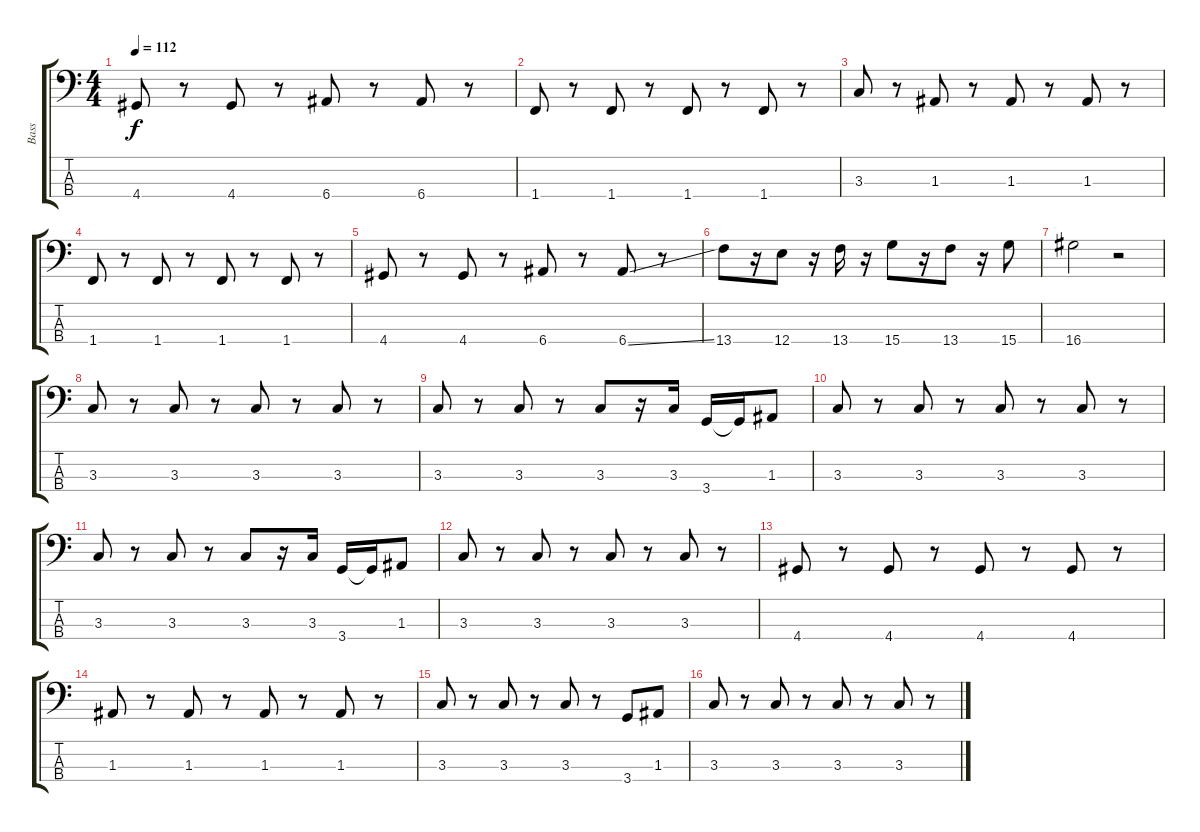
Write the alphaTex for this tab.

\track ("Bass" "Bass") {instrument slapbass1}
\staff {score tabs}
\tuning (G2 D2 A1 E1) {hide}
\ts (4 4)
\tempo 112
\clef f4
\ks c
4.4.8{dy f} r.8 4.4.8 r.8 6.4.8 r.8 6.4.8 r.8 |
1.4.8 r.8 1.4.8 r.8 1.4.8 r.8 1.4.8 r.8 |
3.3.8 r.8 1.3.8 r.8 1.3.8 r.8 1.3.8 r.8 |
1.4.8 r.8 1.4.8 r.8 1.4.8 r.8 1.4.8 r.8 |
4.4.8 r.8 4.4.8 r.8 6.4.8 r.8 6.4{ss}.8 r.8 |
13.4.8 r.16 12.4.8 r.16 13.4.16 r.16 15.4.8 r.16 13.4.8 r.16 15.4.8 |
16.4.2 r.2 |
3.3.8 r.8 3.3.8 r.8 3.3.8 r.8 3.3.8 r.8 |
3.3.8 r.8 3.3.8 r.8 3.3.8 r.16 3.3.16 3.4.16 3.4{t}.16 1.3.8 |
3.3.8 r.8 3.3.8 r.8 3.3.8 r.8 3.3.8 r.8 |
3.3.8 r.8 3.3.8 r.8 3.3.8 r.16 3.3.16 3.4.16 3.4{t}.16 1.3.8 |
3.3.8 r.8 3.3.8 r.8 3.3.8 r.8 3.3.8 r.8 |
4.4.8 r.8 4.4.8 r.8 4.4.8 r.8 4.4.8 r.8 |
1.3.8 r.8 1.3.8 r.8 1.3.8 r.8 1.3.8 r.8 |
3.3.8 r.8 3.3.8 r.8 3.3.8 r.8 3.4.8 1.3.8 |
3.3.8 r.8 3.3.8 r.8 3.3.8 r.8 3.3.8 r.8
